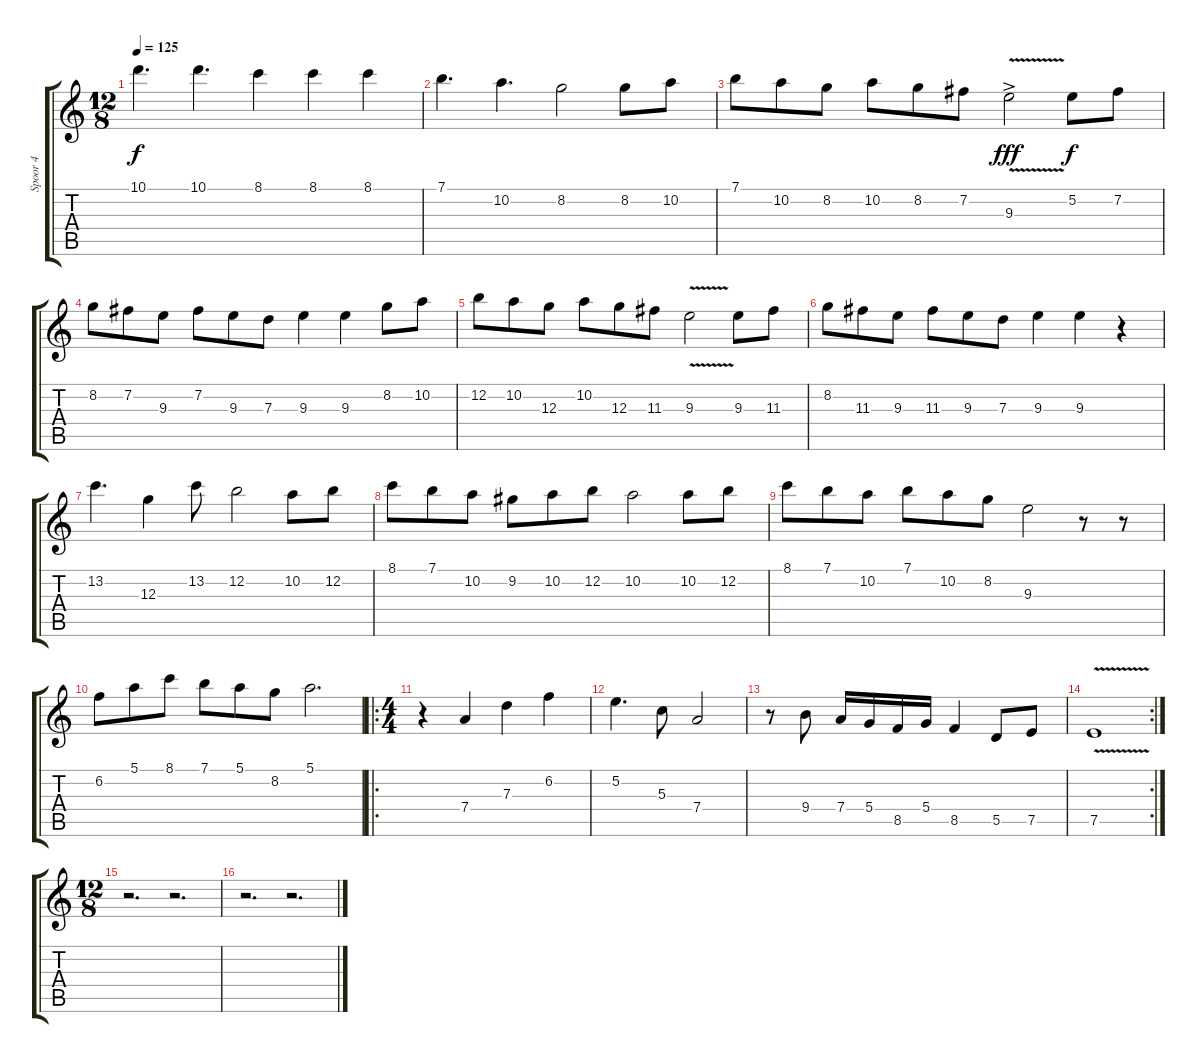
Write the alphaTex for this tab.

\track ("Spoor 4" "Spoor 4") {instrument acousticguitarnylon}
\staff {score tabs}
\tuning (E4 B3 G3 D3 A2 E2) {hide}
\ts (12 8)
\tempo 125
\clef g2
\ks c
10.1.4{d dy f} 10.1.4{d} 8.1.4 8.1.4 8.1.4 |
7.1.4{d} 10.2.4{d} 8.2.2 8.2.8 10.2.8 |
7.1.8 10.2.8 8.2.8 10.2.8 8.2.8 7.2.8 9.3{v ac}.2{dy fff} 5.2.8{dy f} 7.2.8 |
8.2.8 7.2.8 9.3.8 7.2.8 9.3.8 7.3.8 9.3.4 9.3.4 8.2.8 10.2.8 |
12.2.8 10.2.8 12.3.8 10.2.8 12.3.8 11.3.8 9.3{v}.2 9.3.8 11.3.8 |
8.2.8 11.3.8 9.3.8 11.3.8 9.3.8 7.3.8 9.3.4 9.3.4 r.4 |
13.2.4{d} 12.3.4 13.2.8 12.2.2 10.2.8 12.2.8 |
8.1.8 7.1.8 10.2.8 9.2.8 10.2.8 12.2.8 10.2.2 10.2.8 12.2.8 |
8.1.8 7.1.8 10.2.8 7.1.8 10.2.8 8.2.8 9.3.2 r.8 r.8 |
6.2.8 5.1.8 8.1.8 7.1.8 5.1.8 8.2.8 5.1.2{d} |
\ro
\ts (4 4)
r.4 7.4.4 7.3.4 6.2.4 |
5.2.4{d} 5.3.8 7.4.2 |
r.8 9.4.8 7.4.16 5.4.16 8.5.16 5.4.16 8.5.4 5.5.8 7.5.8 |
\rc 2
7.5{v}.1 |
\ts (12 8)
r.2{d} r.2{d} |
r.2{d} r.2{d}
